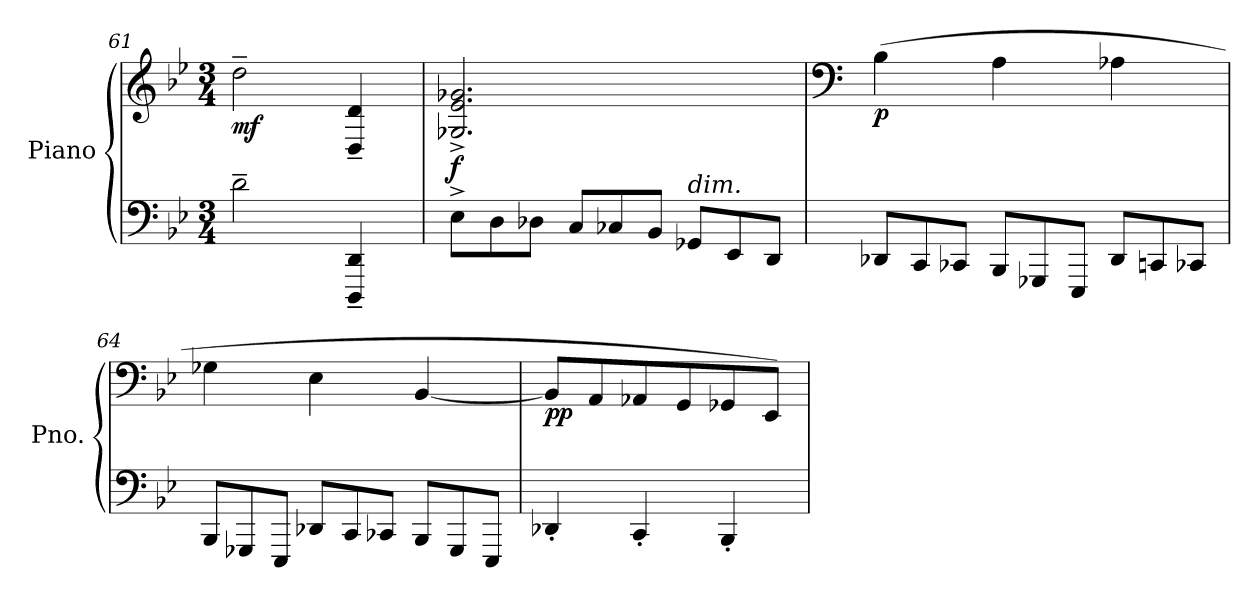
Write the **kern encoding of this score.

**kern	**kern	**dynam
*part1	*part1	*part1
*staff2	*staff1	*staff1/2
*I"Piano	*	*
*I'Pno.	*	*
*clefF4	*clefG2	*
*k[b-e-]	*k[b-e-]	*
*M3/4	*M3/4	*
=61	=61	=61
!	!	!LO:DY:b
2d~\	2dd~\	mf
4DDD/~ 4DD/~	4D/~ 4d/~	.
!!LO:LB:g=z
=62	=62	=62
*Xtuplet	*	*
!	!	!LO:DY:b
12E-^\L	2.G-X/^ 2.e-/^ 2.g-X/^	f
12D\	.	.
12D-X\J	.	.
12C/L	.	.
12C-X/	.	.
12BB-/J	.	.
!LO:TX:a:i:t=dim.	!	!
12GG-X/L	.	.
12EE-/	.	.
12DD/J	.	.
=63	=63	=63
*	*clefF4	*
!	!	!LO:DY:b
12DD-X/L	(>4B-\	p
12CC/	.	.
12CC-X/J	.	.
12BBB-/L	4A\	.
12GGG-X/	.	.
12EEE-/J	.	.
12DD-/L	4A-X\	.
12CCn/	.	.
12CC-X/J	.	.
=64	=64	=64
12BBB-/L	4G-X\	.
12GGG-X/	.	.
12EEE-/J	.	.
12DD-X/L	4E-\	.
12CC/	.	.
12CC-X/J	.	.
12BBB-/L	[4BB-/	.
12GGG-/	.	.
12EEE-/J	.	.
=65	=65	=65
!	!	!LO:DY:b
4DD-X'/	8BB-/L]	pp
.	8AA/	.
4CC'/	8AA-X/	.
.	8GG/	.
4BBB-'/	8GG-X/	.
.	8EE-/J)	.
=	=	=
*-	*-	*-
